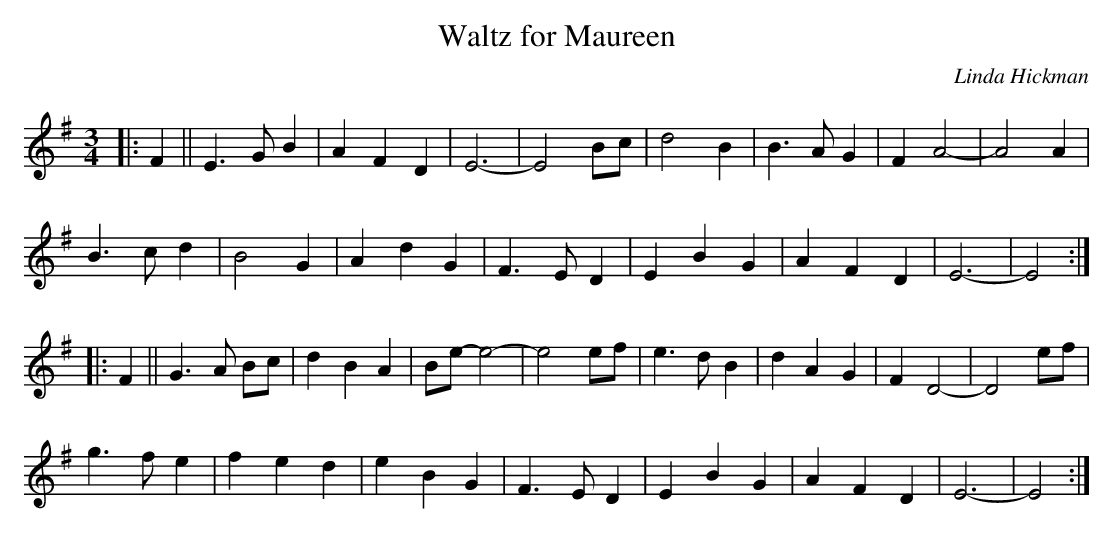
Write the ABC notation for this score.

X:1
T:Waltz for Maureen
M:3/4
L:1/8
C:Linda Hickman
K:EMin
[|:F2||E3 G B2|A2 F2 D2|E6- |E4 Bc|d4 B2|B3 A G2|F2 A4-|A4 A2|!
B3 c d2|B4 G2|A2 d2 G2|F3 E D2|E2 B2 G2|A2 F2 D2|E6- |E4:|!
|:F2||G3 A Bc|d2 B2 A2|Be- e4-|e4 ef|e3 d B2|d2 A2 G2|F2 D4-|D4 ef|!
g3 f e2|f2 e2 d2|e2 B2 G2|F3 E D2|E2 B2 G2|A2 F2 D2|E6-|E4:|]!
